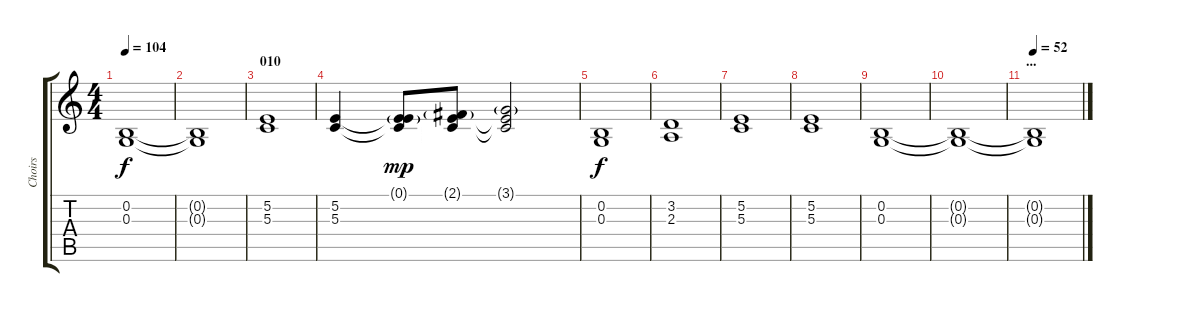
\track ("Choirs" "Choirs") {instrument applause}
\staff {score tabs}
\tuning (E4 B3 G3 D3 A2 E2) {hide}
\ts (4 4)
\tempo 104
\clef g2
\ks c
(0.2 0.3).1{dy f} |
(0.2{t} 0.3{t}).1 |
\section ("" "010")
(5.2 5.3).1 |
(5.2 5.3).4 (0.1{g} 5.2{t} 5.3{t}).8{dy mp} (2.1{g} 5.2{t} 5.3{t}).8 (3.1{g} 5.2{t} 5.3{t}).2 |
(0.2 0.3).1{dy f} |
(3.2 2.3).1 |
(5.2 5.3).1 |
(5.2 5.3).1 |
(0.2 0.3).1 |
(0.2{t} 0.3{t}).1 |
\section ("" "...")
\tempo 52
(0.2{t} 0.3{t}).1
